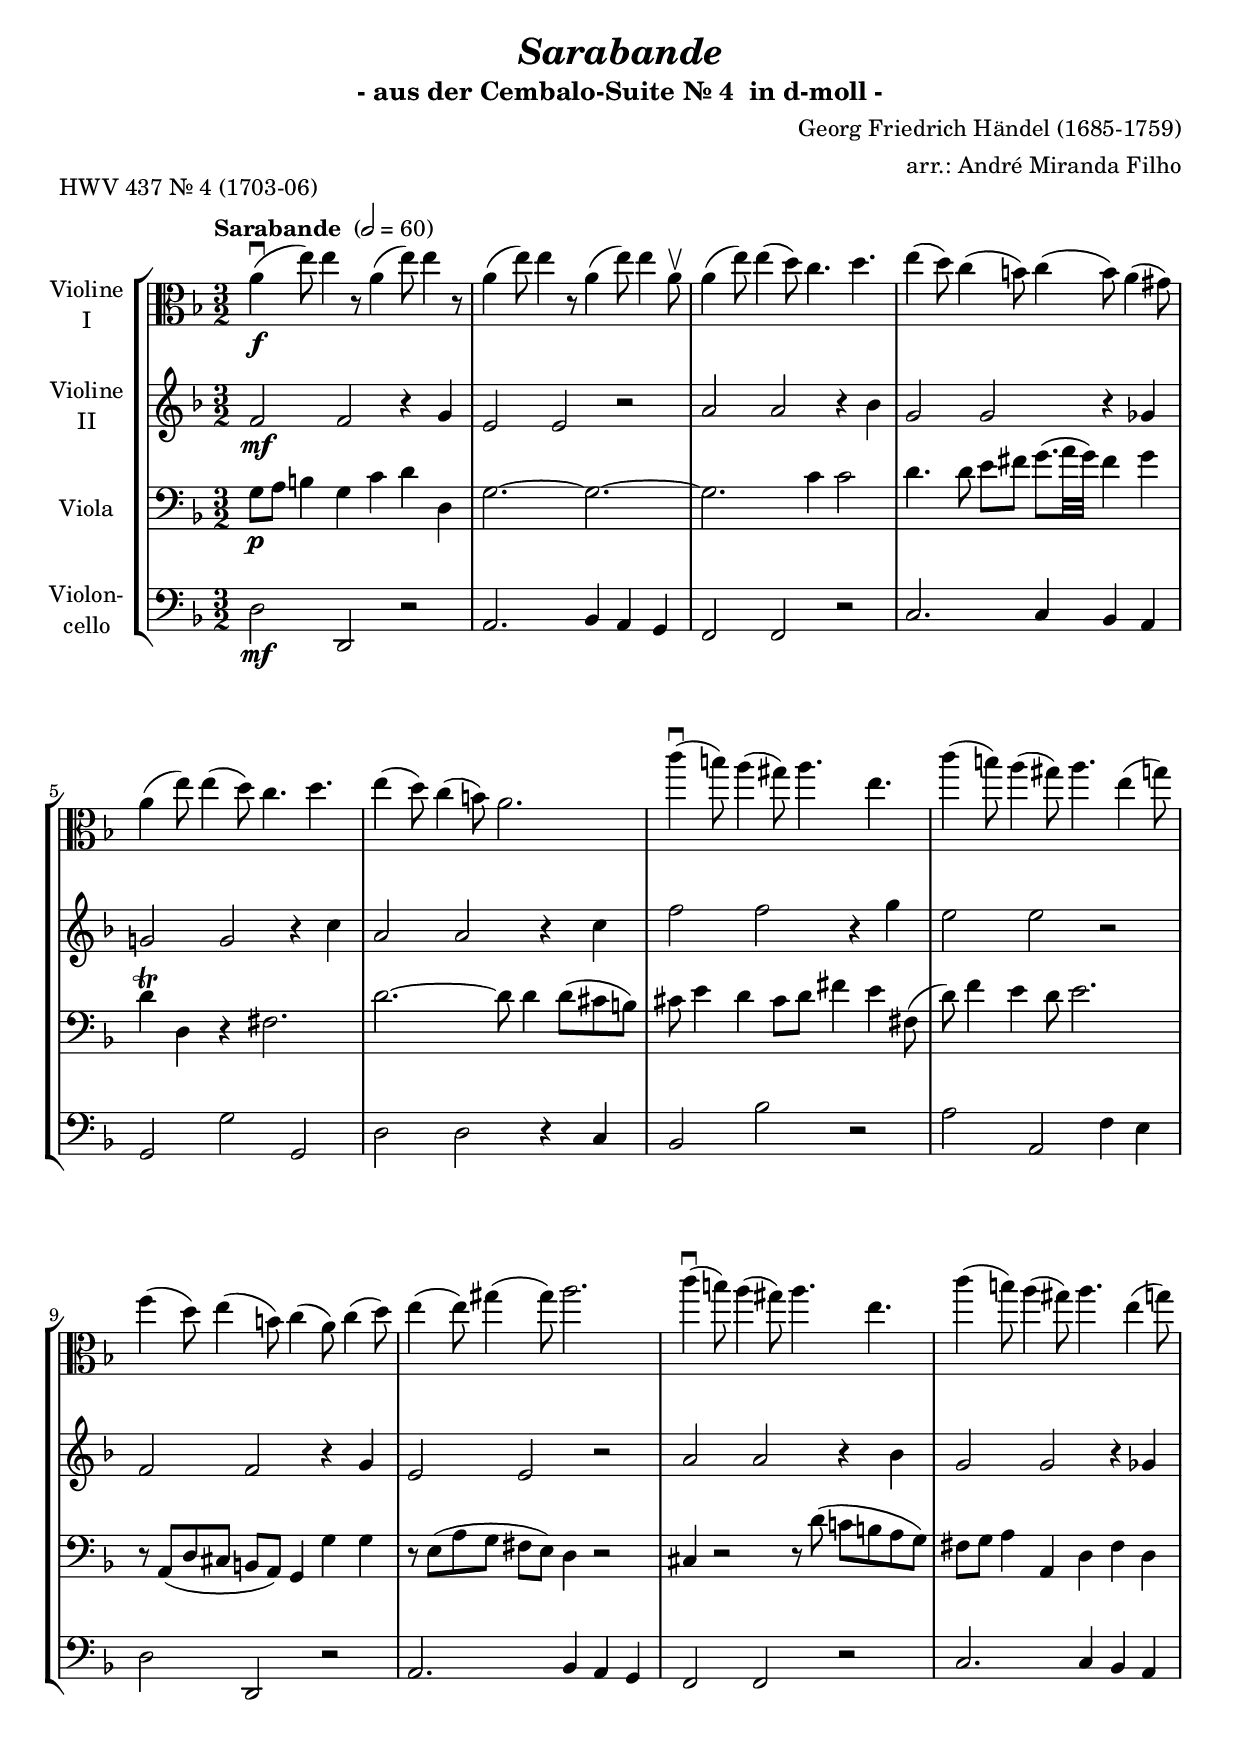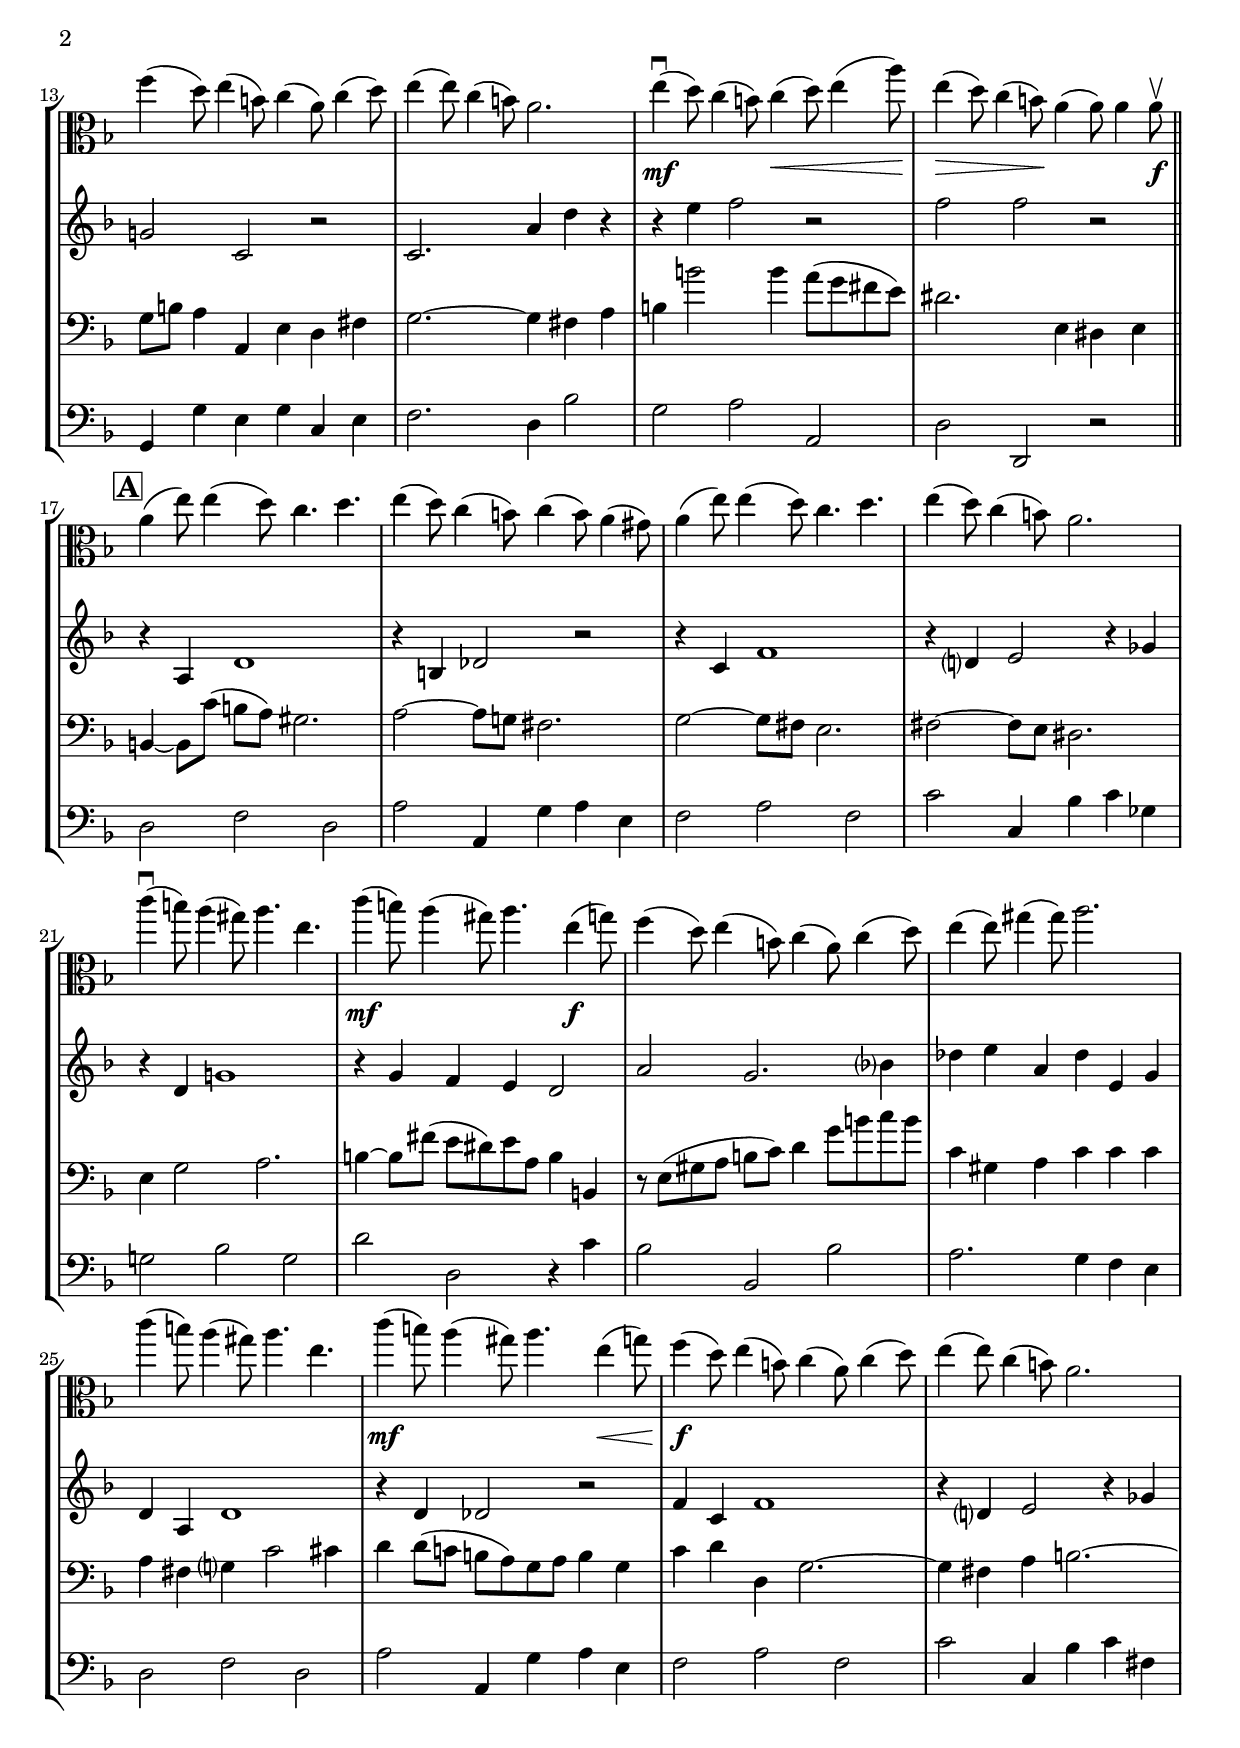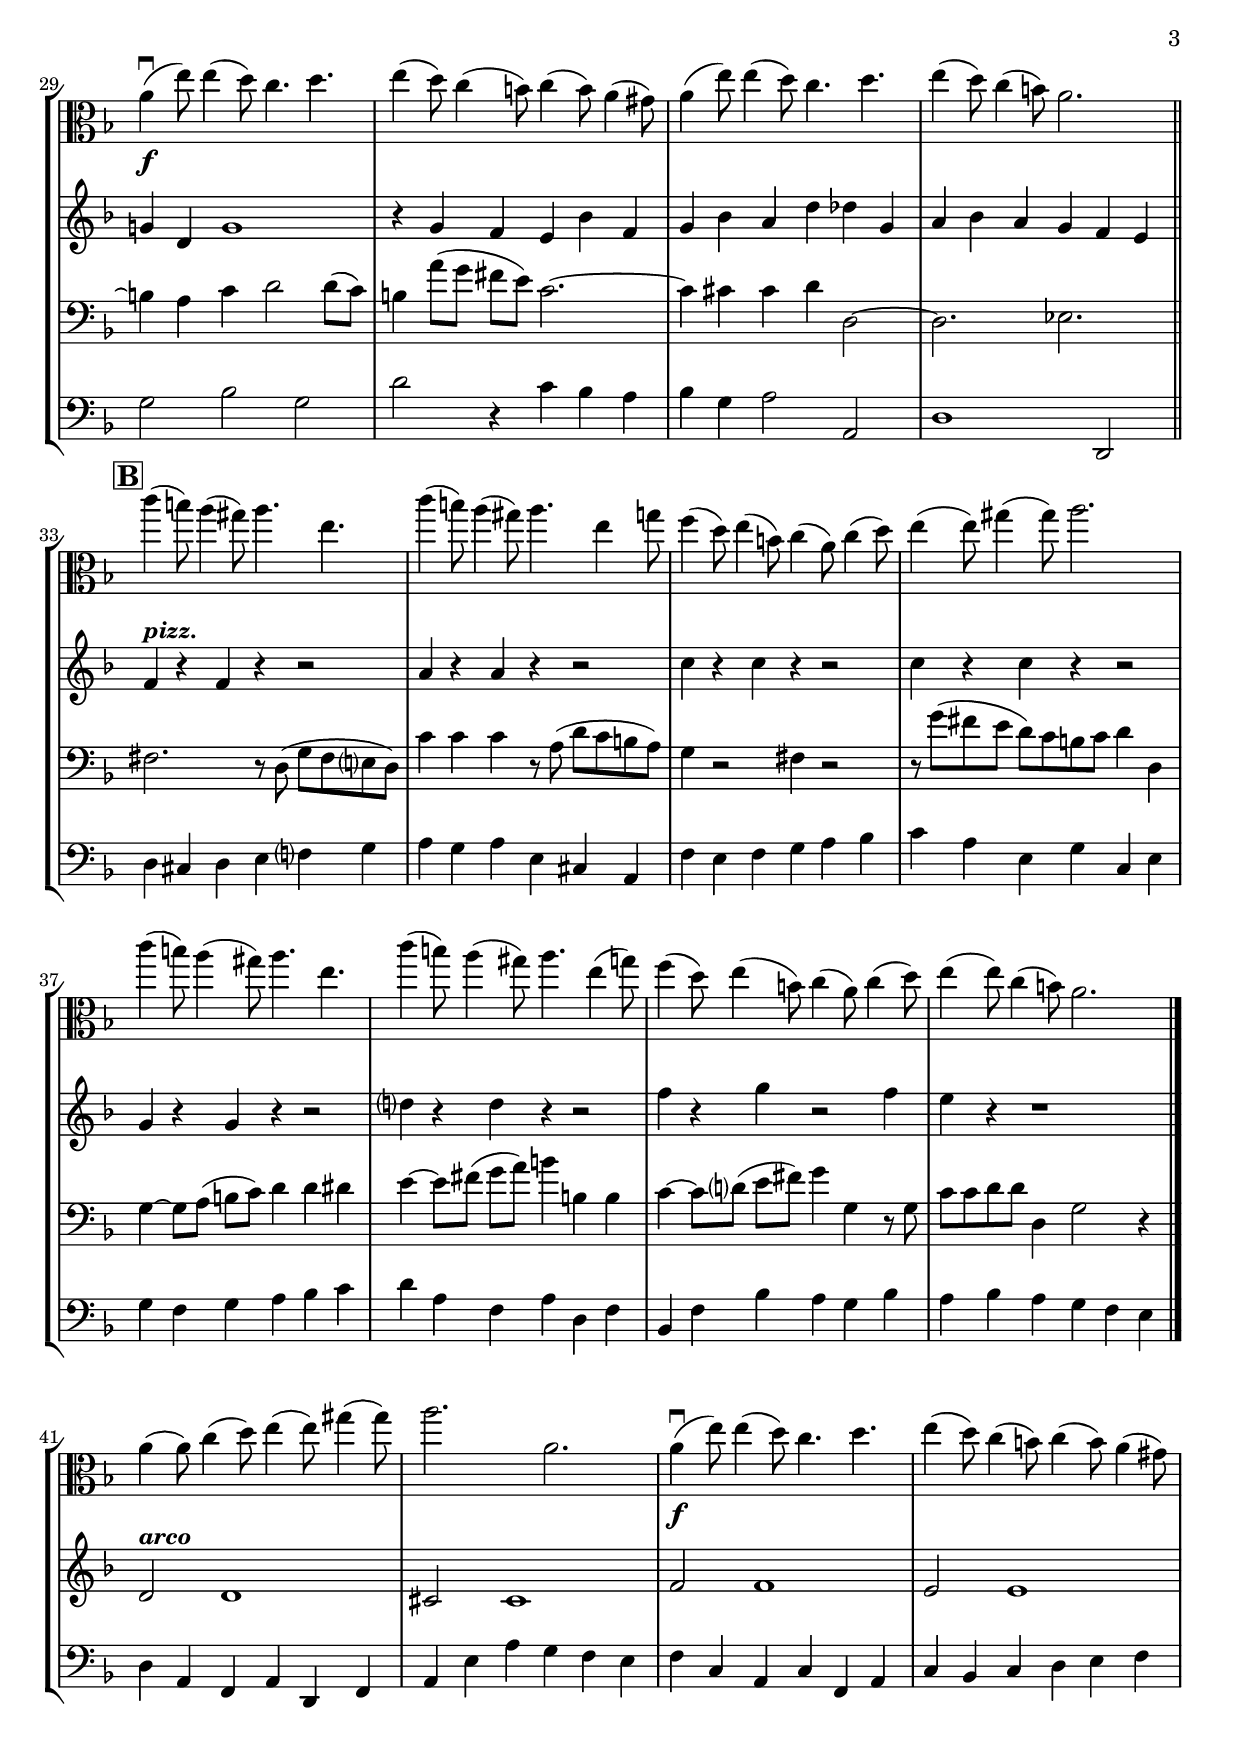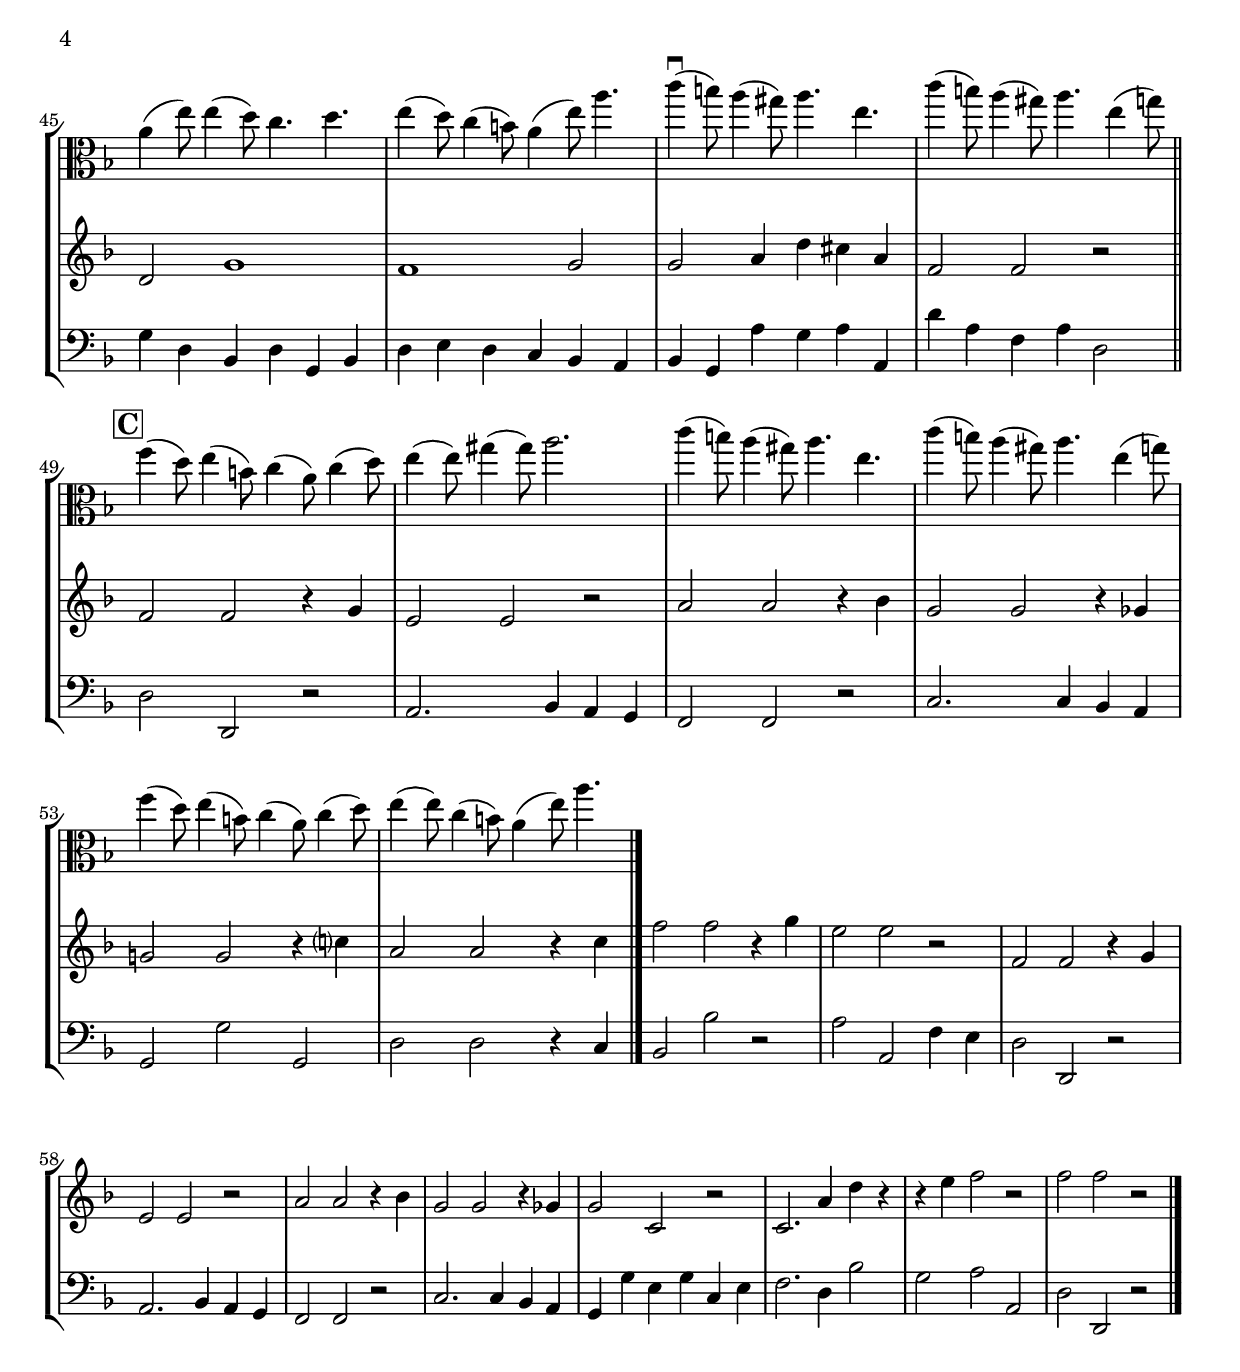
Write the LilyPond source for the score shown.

\version "2.18.2"
\include "deutsch.ly"

#(set-global-staff-size 20)

\header {
  title     = \markup \bold \italic "Sarabande"
  subtitle  = "- aus der Cembalo-Suite Nr. 4  in d-moll -"
  composer  = "Georg Friedrich Händel (1685-1759)"
  arranger  = "arr.: André Miranda Filho"
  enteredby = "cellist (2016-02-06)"
  piece     = "HWV 437 Nr. 4 (1703-06)"
}

voiceconsts = {
  \key d \minor
  %\numericTimeSignature
  \compressFullBarRests
  \time 3/2
  % Set default beaming for all staves
  %\set Timing.beamExceptions = #'()
  %\set Timing.baseMoment = #(ly:make-moment 1 4)
  %\set Timing.beatStructure = #'(1 1 1)
  \tempo "Sarabande " 2=60
}

mist = "string ensemble 1"
miba = "drawbar organ"

boxa = { \bar "||" \mark \markup \box \bold "A" }
boxb = { \bar "||" \mark \markup \box \bold "B" }
boxc = { \bar "||" \mark \markup \box \bold "C" }

arco = \markup \bold \italic "arco"
pizz = \markup \bold \italic "pizz."

\include "v1.ily"
vb = \relative c' {
  \voiceconsts

  f2\mf f r4 g
  e2 e r
  a a r4 b
  g2 g r4 ges
  g!2 g r4 c
  a2 a r4 c
  f2 f r4 g

  e2 e r
  f, f r4 g
  e2 e r
  a a r4 b
  g2 g r4 ges
  g!2 c, r
  c2. a'4 d r

  r e f2 r
  f f r \boxa
  r4 a,, d1
  r4 h des2 r
  r4 c f1
  r4 d? e2 r4 ges

  r d g!1
  r4 g f e d2
  a' g2. b?4
  des e a, des e, g
  d a d1
  r4 d des2 r

  f4 c f1
  r4 d? e2 r4 ges
  g! d g1
  r4 g f e b' f
  g b a d des g,
  a b a g f e \boxb

  f^\pizz r f r r2
  a4 r a r r2
  c4 r c r r2
  c4 r c r r2
  g4 r g r r2
  d'?4 r d r r2

  f4 r g r2 f4
  e r r1
  d,2^\arco d1
  cis2 cis1
  f2 f1
  e2 e1

  d2 g1
  f g2
  g a4 d cis a
  f2 f r \boxc
  f f r4 g
  e2 e r
  a a r4 b

  g2 g r4 ges
  g!2 g r4 c?
  a2 a r4 c
  f2 f r4 g
  e2 e r
  f, f r4 g
  e2 e r
  a a r4 b

  g2 g r4 ges
  g2 c, r
  c2. a'4 d r
  r e f2 r
  f f r \bar "|."
}

\include "v3.ily"
vd = \relative c {
  \voiceconsts
  \clef "bass"

  d2\mf d, r
  a'2. b4 a g
  f2 f  r
  c'2. c4 b a
  g2 g' g,
  d' d r4 c
  b2 b' r

  a a, f'4 e
  d2 d, r
  a'2. b4 a g
  f2 f r
  c'2. c4 b a
  g g' e g c, e
  f2. d4 b'2

  g a a,
  d d, r \boxa
  d' f d
  a' a,4 g' a e
  f2 a f
  c' c,4 b' c ges

  g!2 b g
  d' d,r4 c'
  b2 b, b'
  a2. g4 f e
  d2 f d
  a' a,4 g' a e

  f2 a f
  c' c,4 b' c fis,
  g2 b g
  d' r4 c b a
  b g a2 a,
  d1 d,2 \boxb

  d'4 cis d e f? g
  a g a e cis a
  f' e f g a b
  c a e g c, e
  g f g a b c
  d a f a d, f

  b, f' b a g b
  a b a g f e
  d a f a d, f
  a e' a g f e
  f c a c f, a
  c b c d e f

  g d b d g, b
  d e d c b a
  b g a' g a a,
  d' a f a d,2 \boxc
  d d, r
  a'2. b4 a g
  f2 f r

  c'2. c4 b a
  g2 g' g,
  d' d r4 c
  b2 b' r
  a a, f'4 e
  d2 d, r
  a'2. b4 a g
  f2 f r

  c'2. c4 b a
  g g' e g c, e
  f2. d4 b'2
  g a a,
  d d, r \bar "|."
}


music = \new StaffGroup <<
      \new Staff {
        \set Staff.midiInstrument = \mist
        \set Staff.instrumentName = \markup \center-column { "Violine" "I" }
        \transpose d d { \va }
      }

      \new Staff {
        \set Staff.midiInstrument = \mist
        \set Staff.instrumentName = \markup \center-column { "Violine" "II" }
        \transpose d d { \vb }
      }
      
      \new Staff {
        \set Staff.midiInstrument = \mist
        \set Staff.instrumentName = \markup \center-column { "Viola" }
        \transpose d d { \vc }
      }

      \new Staff {
        \set Staff.midiInstrument = \miba
        \set Staff.instrumentName = \markup \center-column { "Violon-" "cello" }
        \transpose d d { \vd }
      }
>>

\book {
  \score {
   \music
    \layout {}
  }

  \score {
    \unfoldRepeats \music

    \midi {
      \context {
        \Score
      }
    }
  }
}
